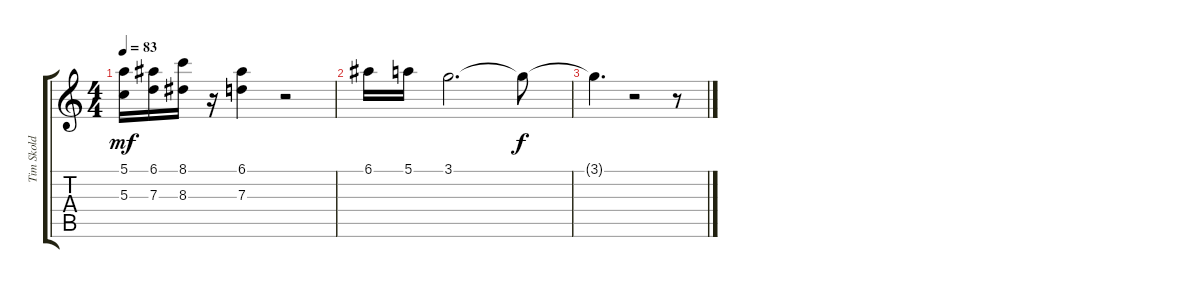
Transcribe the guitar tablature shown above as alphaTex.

\track ("Tim Skold" "Tim Skold") {instrument distortionguitar}
\staff {score tabs}
\tuning (E4 B3 G3 D3 A2 E2) {hide}
\ts (4 4)
\tempo 83
\clef g2
\ks c
(5.1 5.3).16{dy mf} (6.1 7.3).16 (8.1 8.3).16 r.16 (6.1 7.3).4 r.2 |
6.1.16 5.1.16 3.1.2{d} 3.1{t}.8{dy f} |
3.1{t}.4{d} r.2 r.8
